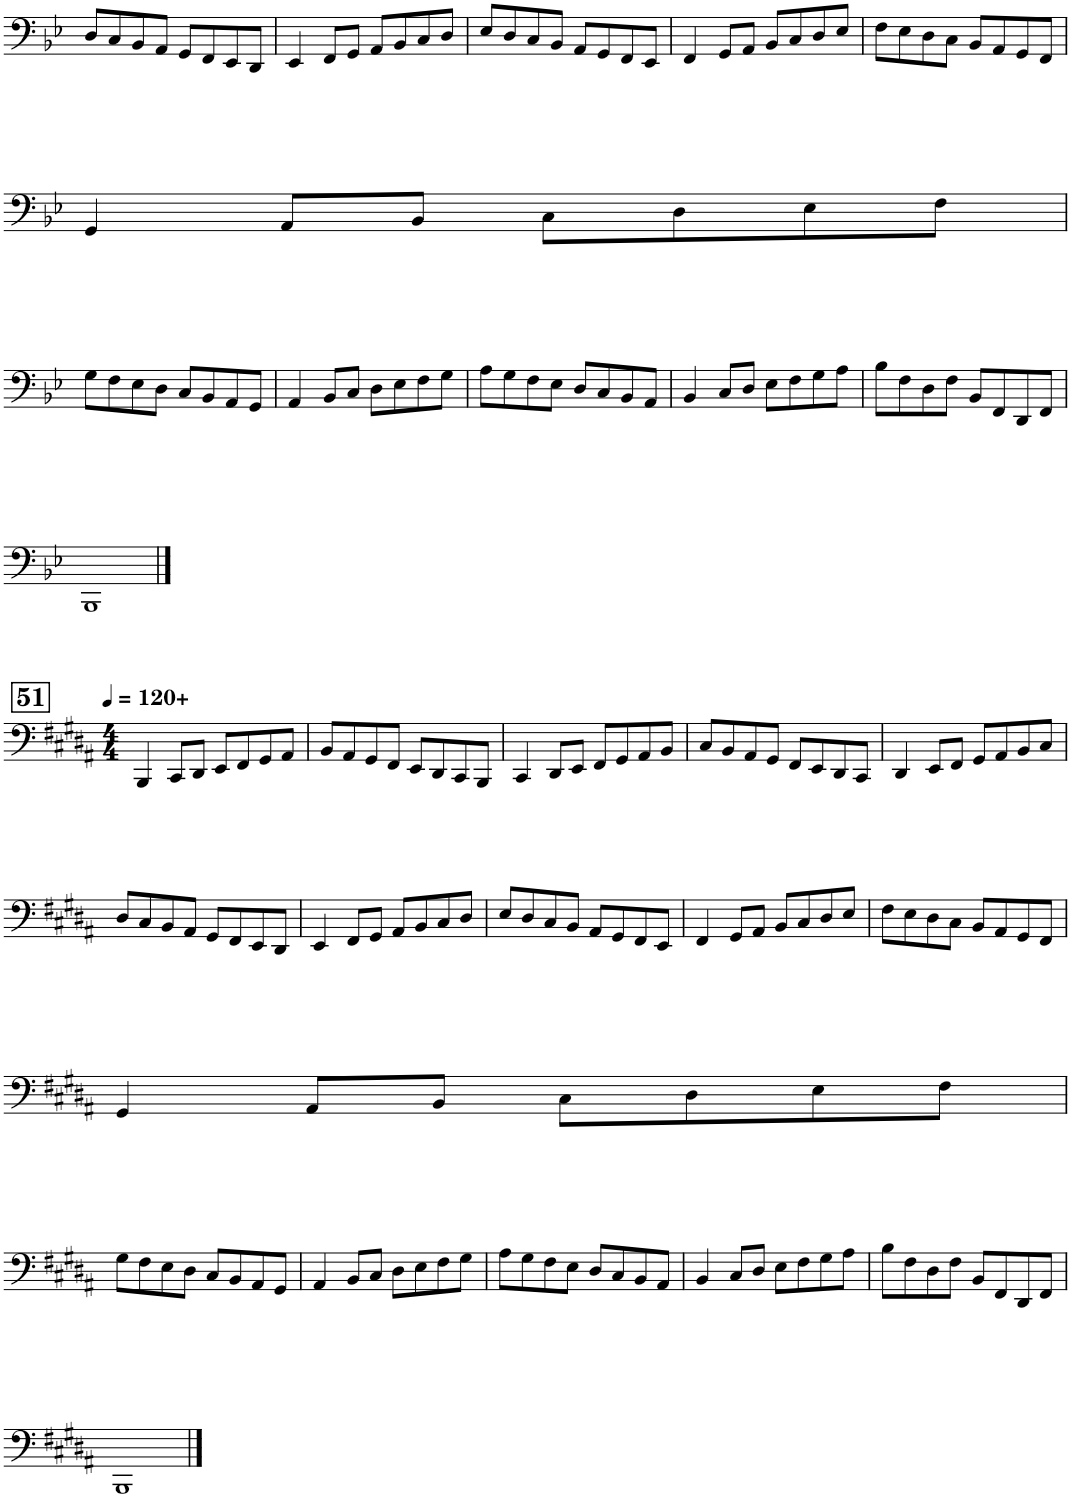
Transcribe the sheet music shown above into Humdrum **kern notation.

**kern
*part1
*staff1
*I"Trombone
*I'Tbn.
!!LO:PB:g=z
*clefF4
*k[b-e-]
*M4/4
=6
8D/L
8C/
8BB-/
8AA/J
8GG/L
8FF/
8EE-/
8DD/J
=7
4EE-/
8FF/L
8GG/J
8AA/L
8BB-/
8C/
8D/J
=8
8E-/L
8D/
8C/
8BB-/J
8AA/L
8GG/
8FF/
8EE-/J
=9
4FF/
8GG/L
8AA/J
8BB-/L
8C/
8D/
8E-/J
=10
8F\L
8E-\
8D\
8C\J
8BB-/L
8AA/
8GG/
8FF/J
!!LO:LB:g=z
=11
4GG/
8AA/L
8BB-/J
8C\L
8D\
8E-\
8F\J
!!LO:LB:g=z
=12
8G\L
8F\
8E-\
8D\J
8C/L
8BB-/
8AA/
8GG/J
=13
4AA/
8BB-/L
8C/J
8D\L
8E-\
8F\
8G\J
=14
8A\L
8G\
8F\
8E-\J
8D/L
8C/
8BB-/
8AA/J
=15
4BB-/
8C/L
8D/J
8E-\L
8F\
8G\
8A\J
=16
8B-\L
8F\
8D\
8F\J
8BB-/L
8FF/
8DD/
8FF/J
!!LO:LB:g=z
=17
1BBB-
!!LO:LB:g=z
==1
!!LO:REH:place=s1:a:B:cj:fs=14:t=51
*k[f#c#g#d#a#]
*M4/4
*MM120
!LO:TX:a:B:t=+
4BBB/
8CC#/L
8DD#/J
8EE/L
8FF#/
8GG#/
8AA#/J
=2
8BB/L
8AA#/
8GG#/
8FF#/J
8EE/L
8DD#/
8CC#/
8BBB/J
=3
4CC#/
8DD#/L
8EE/J
8FF#/L
8GG#/
8AA#/
8BB/J
=4
8C#/L
8BB/
8AA#/
8GG#/J
8FF#/L
8EE/
8DD#/
8CC#/J
=5
4DD#/
8EE/L
8FF#/J
8GG#/L
8AA#/
8BB/
8C#/J
!!LO:LB:g=z
=6
8D#/L
8C#/
8BB/
8AA#/J
8GG#/L
8FF#/
8EE/
8DD#/J
=7
4EE/
8FF#/L
8GG#/J
8AA#/L
8BB/
8C#/
8D#/J
=8
8E/L
8D#/
8C#/
8BB/J
8AA#/L
8GG#/
8FF#/
8EE/J
=9
4FF#/
8GG#/L
8AA#/J
8BB/L
8C#/
8D#/
8E/J
=10
8F#\L
8E\
8D#\
8C#\J
8BB/L
8AA#/
8GG#/
8FF#/J
!!LO:LB:g=z
=11
4GG#/
8AA#/L
8BB/J
8C#\L
8D#\
8E\
8F#\J
!!LO:LB:g=z
=12
8G#\L
8F#\
8E\
8D#\J
8C#/L
8BB/
8AA#/
8GG#/J
=13
4AA#/
8BB/L
8C#/J
8D#\L
8E\
8F#\
8G#\J
=14
8A#\L
8G#\
8F#\
8E\J
8D#/L
8C#/
8BB/
8AA#/J
=15
4BB/
8C#/L
8D#/J
8E\L
8F#\
8G#\
8A#\J
=16
8B\L
8F#\
8D#\
8F#\J
8BB/L
8FF#/
8DD#/
8FF#/J
!!LO:LB:g=z
=17
1BBB
==
*-
